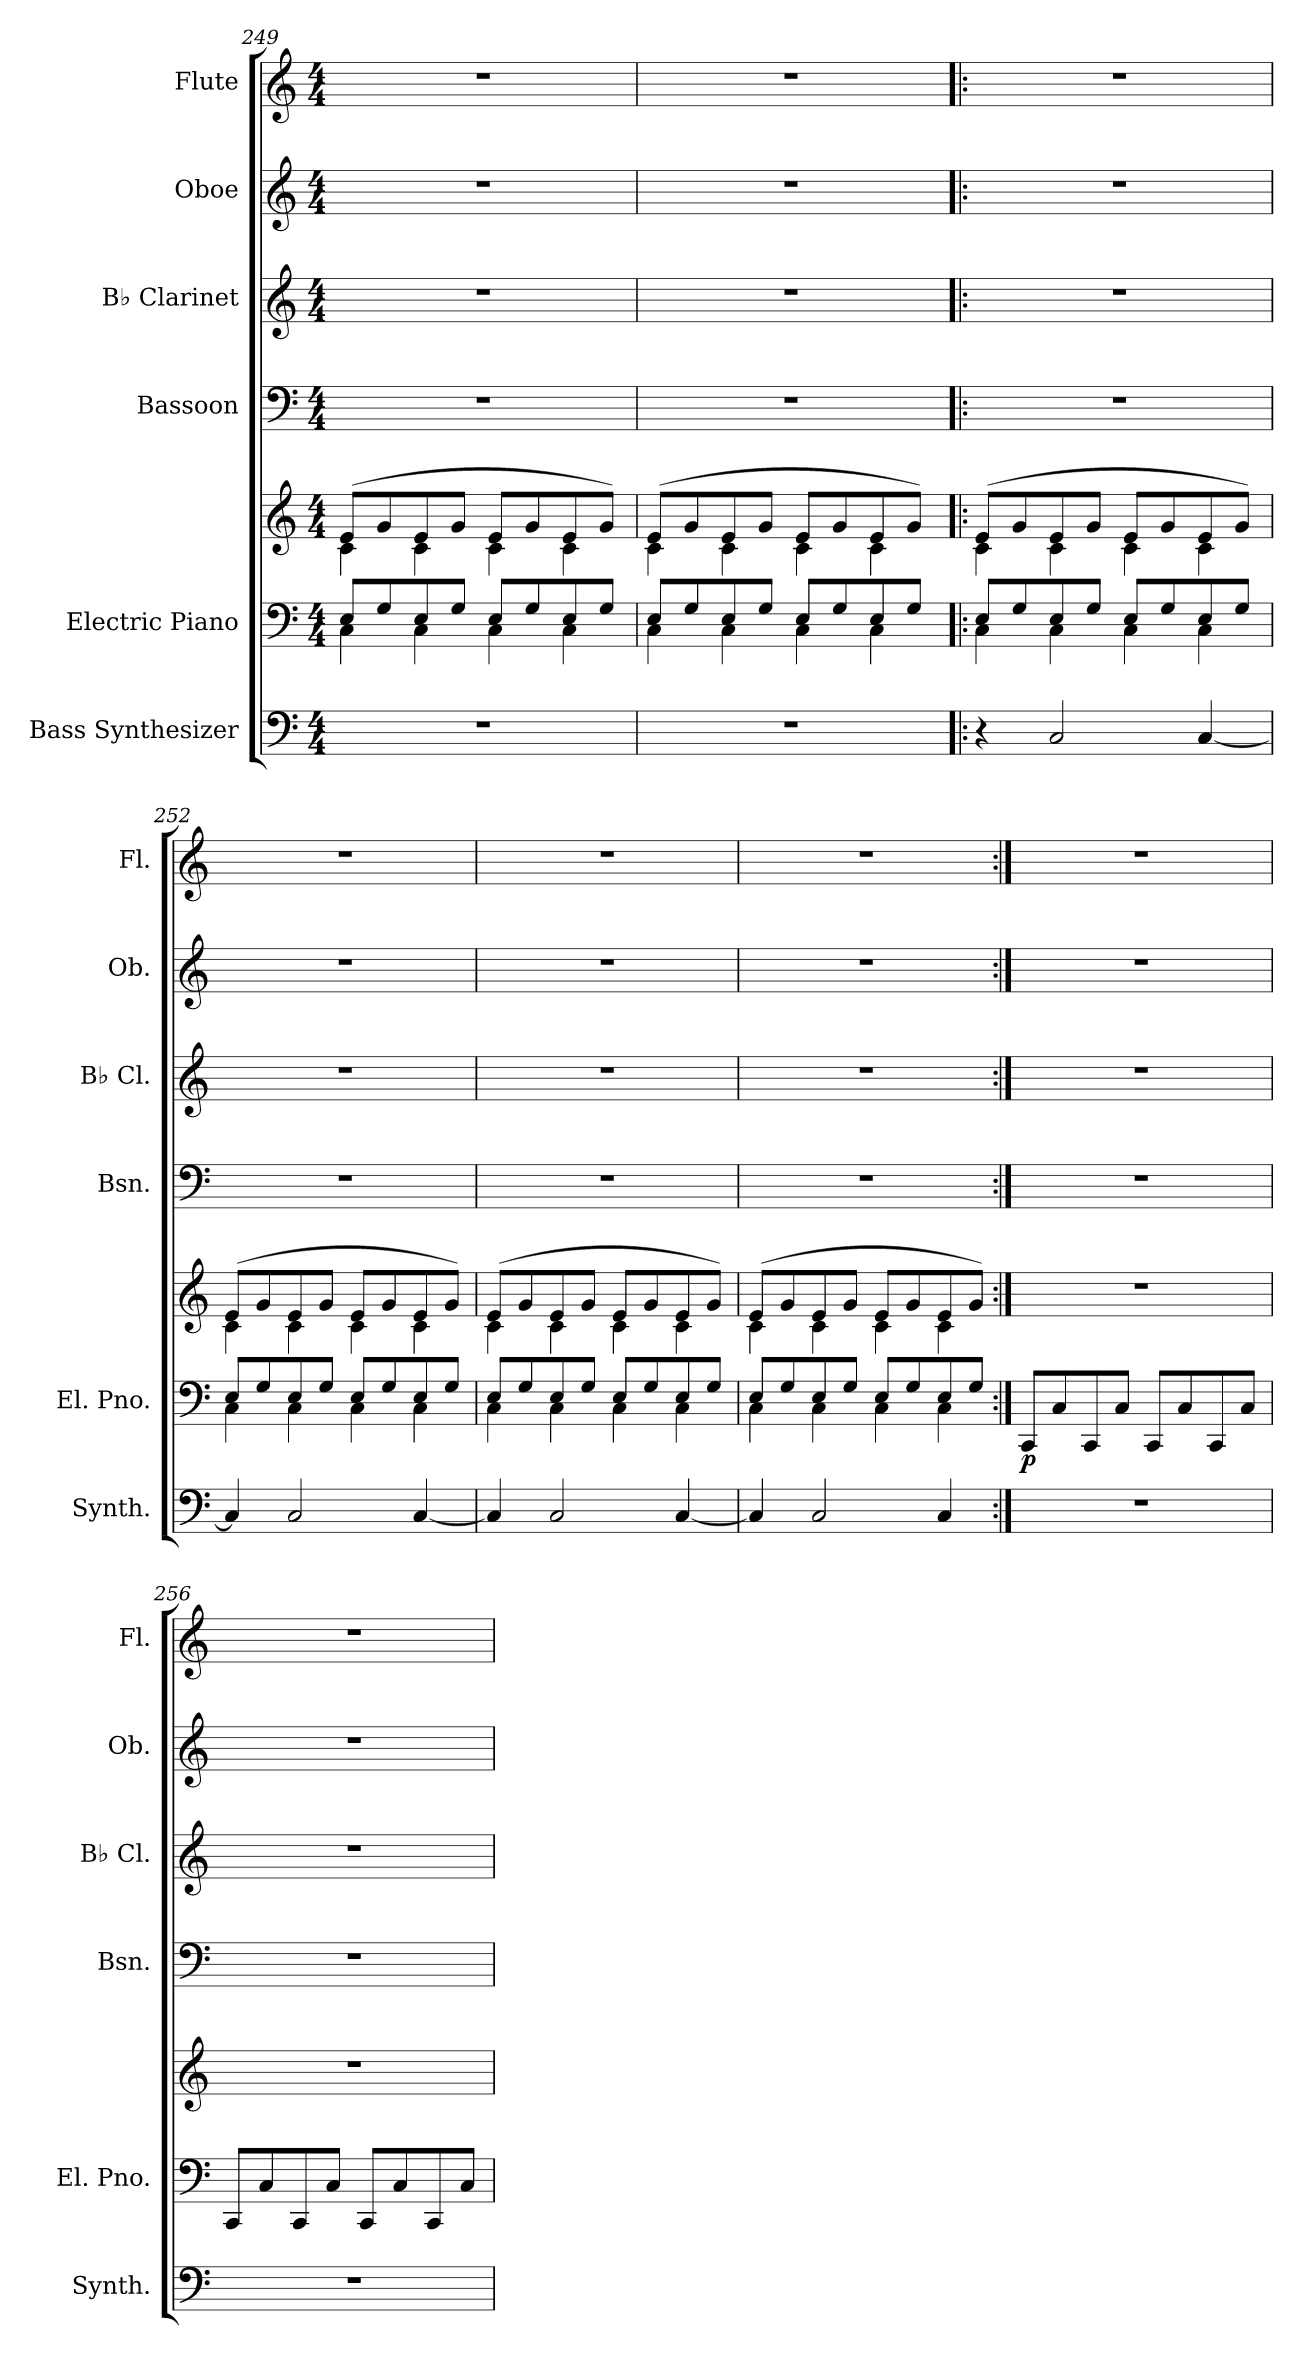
**kern	**kern	**kern	**dynam	**kern	**kern	**kern	**kern
*part6	*part5	*part5	*part5	*part4	*part3	*part2	*part1
*staff7	*staff6	*staff5	*staff5/6	*staff4	*staff3	*staff2	*staff1
*I"Bass Synthesizer	*I"Electric Piano	*	*	*I"Bassoon	*I"B♭ Clarinet	*I"Oboe	*I"Flute
*I'Synth.	*I'El. Pno.	*	*	*I'Bsn.	*I'B♭ Cl.	*I'Ob.	*I'Fl.
*clefF4	*clefF4	*clefG2	*	*clefF4	*clefG2	*clefG2	*clefG2
*	*	*	*	*	*ITrd1c2	*	*
*k[]	*k[]	*k[]	*	*k[]	*k[b-e-]	*k[]	*k[]
*M4/4	*M4/4	*M4/4	*	*M4/4	*M4/4	*M4/4	*M4/4
=249	=249	=249	=249	=249	=249	=249	=249
*	*^	*^	*	*	*	*	*
1r	8E/L	4C\	(>8e/L	4c\	.	1r	1r	1r	1r
.	8G/	.	8g/	.	.	.	.	.	.
.	8E/	4C\	8e/	4c\	.	.	.	.	.
.	8G/J	.	8g/J	.	.	.	.	.	.
.	8E/L	4C\	8e/L	4c\	.	.	.	.	.
.	8G/	.	8g/	.	.	.	.	.	.
.	8E/	4C\	8e/	4c\	.	.	.	.	.
.	8G/J	.	8g/J)	.	.	.	.	.	.
!!LO:PB:g=z
=250	=250	=250	=250	=250	=250	=250	=250	=250	=250
1r	8E/L	4C\	(>8e/L	4c\	.	1r	1r	1r	1r
.	8G/	.	8g/	.	.	.	.	.	.
.	8E/	4C\	8e/	4c\	.	.	.	.	.
.	8G/J	.	8g/J	.	.	.	.	.	.
.	8E/L	4C\	8e/L	4c\	.	.	.	.	.
.	8G/	.	8g/	.	.	.	.	.	.
.	8E/	4C\	8e/	4c\	.	.	.	.	.
.	8G/J	.	8g/J)	.	.	.	.	.	.
=251!|:	=251!|:	=251!|:	=251!|:	=251!|:	=251!|:	=251!|:	=251!|:	=251!|:	=251!|:
!	!	!	!	!	!LO:DY:b=2	!	!	!	!
!	!	!	!	!	!LO:DY:n=1:b	!	!	!	!
4r	8E/L	4C\	(>8e/L	4c\	mp mp	1r	1r	1r	1r
.	8G/	.	8g/	.	.	.	.	.	.
*8ba	*	*	*	*	*	*	*	*	*
2CC/	8E/	4C\	8e/	4c\	.	.	.	.	.
.	8G/J	.	8g/J	.	.	.	.	.	.
.	8E/L	4C\	8e/L	4c\	.	.	.	.	.
.	8G/	.	8g/	.	.	.	.	.	.
[4CC/	8E/	4C\	8e/	4c\	.	.	.	.	.
.	8G/J	.	8g/J)	.	.	.	.	.	.
=252	=252	=252	=252	=252	=252	=252	=252	=252	=252
4CC/]	8E/L	4C\	(>8e/L	4c\	.	1r	1r	1r	1r
.	8G/	.	8g/	.	.	.	.	.	.
2CC/	8E/	4C\	8e/	4c\	.	.	.	.	.
.	8G/J	.	8g/J	.	.	.	.	.	.
.	8E/L	4C\	8e/L	4c\	.	.	.	.	.
.	8G/	.	8g/	.	.	.	.	.	.
[4CC/	8E/	4C\	8e/	4c\	.	.	.	.	.
.	8G/J	.	8g/J)	.	.	.	.	.	.
=253	=253	=253	=253	=253	=253	=253	=253	=253	=253
4CC/]	8E/L	4C\	(>8e/L	4c\	.	1r	1r	1r	1r
.	8G/	.	8g/	.	.	.	.	.	.
2CC/	8E/	4C\	8e/	4c\	.	.	.	.	.
.	8G/J	.	8g/J	.	.	.	.	.	.
.	8E/L	4C\	8e/L	4c\	.	.	.	.	.
.	8G/	.	8g/	.	.	.	.	.	.
[4CC/	8E/	4C\	8e/	4c\	.	.	.	.	.
.	8G/J	.	8g/J)	.	.	.	.	.	.
=254	=254	=254	=254	=254	=254	=254	=254	=254	=254
4CC/]	8E/L	4C\	(>8e/L	4c\	.	1r	1r	1r	1r
.	8G/	.	8g/	.	.	.	.	.	.
2CC/	8E/	4C\	8e/	4c\	.	.	.	.	.
.	8G/J	.	8g/J	.	.	.	.	.	.
.	8E/L	4C\	8e/L	4c\	.	.	.	.	.
.	8G/	.	8g/	.	.	.	.	.	.
4CC/	8E/	4C\	8e/	4c\	.	.	.	.	.
.	8G/J	.	8g/J)	.	.	.	.	.	.
*	*v	*v	*	*	*	*	*	*	*
*	*	*v	*v	*	*	*	*	*
!!LO:PB:g=z
=255:|!	=255:|!	=255:|!	=255:|!	=255:|!	=255:|!	=255:|!	=255:|!
*X8ba	*	*	*	*	*	*	*
!	!	!	!LO:DY:b=2	!	!	!	!
1r	8CC/L	1r	p	1r	1r	1r	1r
.	8C/	.	.	.	.	.	.
.	8CC/	.	.	.	.	.	.
.	8C/J	.	.	.	.	.	.
.	8CC/L	.	.	.	.	.	.
.	8C/	.	.	.	.	.	.
.	8CC/	.	.	.	.	.	.
.	8C/J	.	.	.	.	.	.
=256	=256	=256	=256	=256	=256	=256	=256
1r	8CC/L	1r	.	1r	1r	1r	1r
.	8C/	.	.	.	.	.	.
.	8CC/	.	.	.	.	.	.
.	8C/J	.	.	.	.	.	.
.	8CC/L	.	.	.	.	.	.
.	8C/	.	.	.	.	.	.
.	8CC/	.	.	.	.	.	.
.	8C/J	.	.	.	.	.	.
=	=	=	=	=	=	=	=
*-	*-	*-	*-	*-	*-	*-	*-
